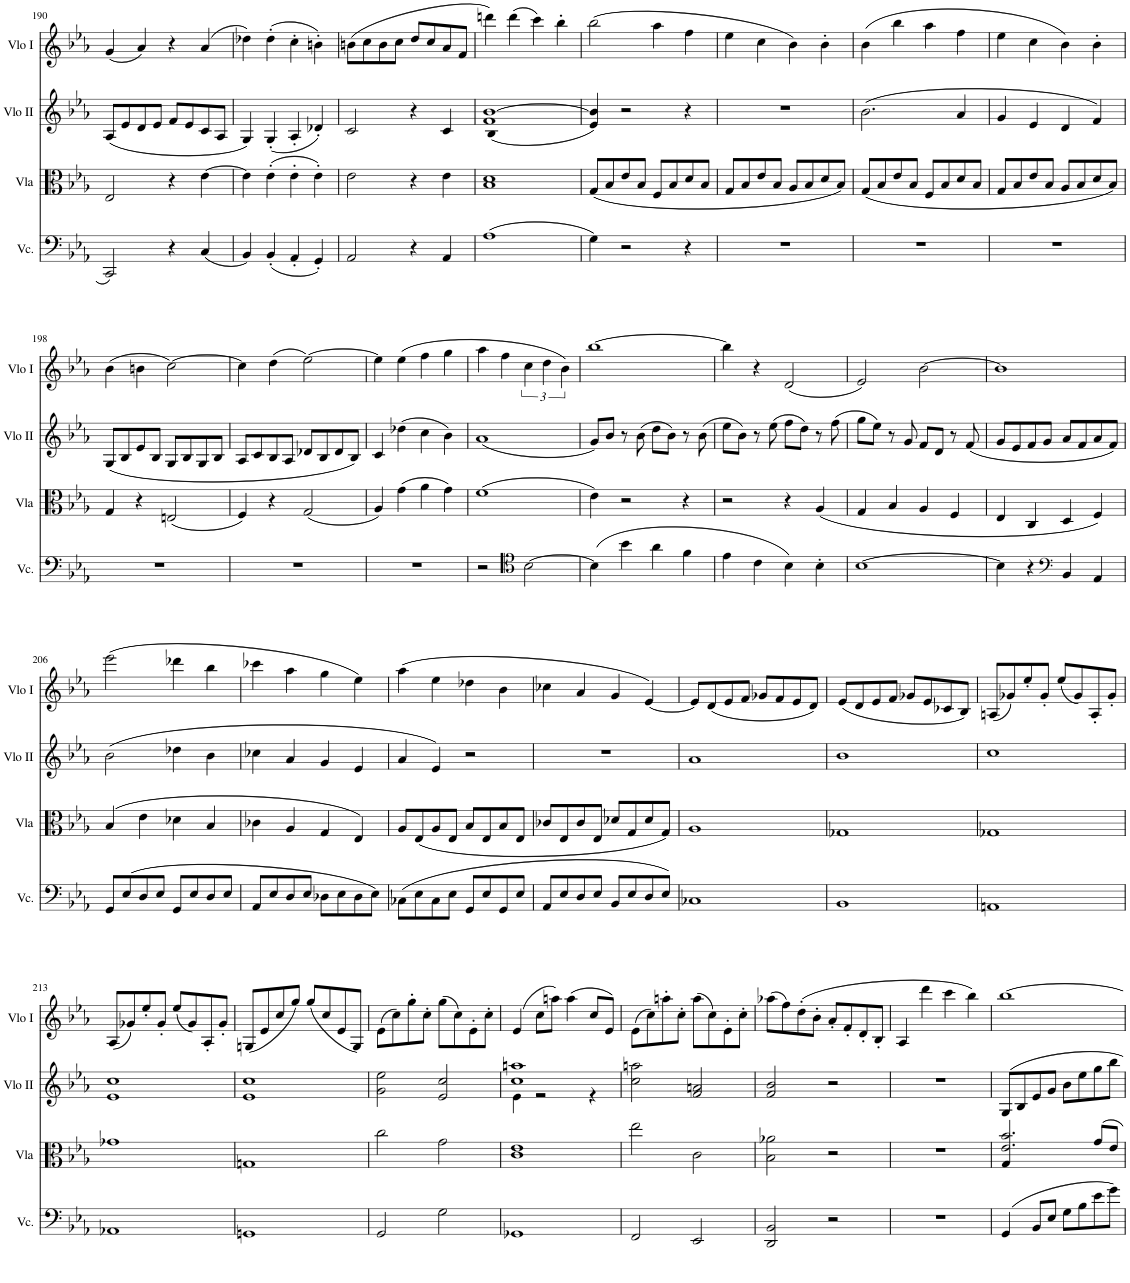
**kern	**kern	**kern	**kern
*part4	*part3	*part2	*part1
*staff4	*staff3	*staff2	*staff1
*I"Violoncello	*I"Viola	*I"Violino II	*I"Violino I
*I'Vc.	*I'Vla	*I'Vlo II	*I'Vlo I
!!LO:PB:g=z
*clefF4	*clefC3	*clefG2	*clefG2
*k[b-e-a-]	*k[b-e-a-]	*k[b-e-a-]	*k[b-e-a-]
*M4/4	*M4/4	*M4/4	*M4/4
*met(c)	*met(c)	*met(c)	*met(c)
=190	=190	=190	=190
2CC/	2E-/	(8A-/L	(4g/
.	.	8e-/	.
.	.	8d/	4a-/)
.	.	8e-/J	.
4r	4r	8f/L	4r
.	.	8e-/	.
(4C/	[4e-\	8c/	(4a-/
.	.	8A-/J	.
=191	=191	=191	=191
4BB-/)	4e-\]	4G/)	4dd-X\)
(4BB-'/	(4e-'\	(4G'/	(4dd-'\
4AA-'/	4e-'\	4A-'/	4cc'\
4GG'/)	4e-'\)	4d-X'/)	4bn'\)
=192	=192	=192	=192
2AA-/	2e-\	2c/	(8bn\L
.	.	.	8cc\
.	.	.	8b\
.	.	.	8cc\J
4r	4r	4r	8dd/L
.	.	.	8cc/
4AA-/	4e-\	4c/	8a-/
.	.	.	8f/J
=193	=193	=193	=193
!	!	!LO:N:n=1:head=solid	!
(1A-	1B- 1d	(1B- 1f [1b-	4dddn\)
.	.	.	(4ddd\
.	.	.	4ccc\)
.	.	.	4bb-'\
=194	=194	=194	=194
4G\)	(8G/L	4e-/ 4b-/])	(2bb-\
.	8B-/	.	.
2r	8e-/	2r	.
.	8B-/J	.	.
.	8F/L	.	4aa-\
.	8B-/	.	.
4r	8d/	4r	4ff\
.	8B-/J	.	.
=195	=195	=195	=195
1r	8G/L	1r	4ee-\
.	8B-/	.	.
.	8e-/	.	4cc\
.	8B-/J	.	.
.	8A-/L	.	4b-\)
.	8B-/	.	.
.	8d/	.	4b-'\
.	8B-/J)	.	.
=196	=196	=196	=196
1r	(8G/L	(2.b-\	(4b-\
.	8B-/	.	.
.	8e-/	.	4bb-\
.	8B-/J	.	.
.	8F/L	.	4aa-\
.	8B-/	.	.
.	8d/	4a-/	4ff\
.	8B-/J	.	.
=197	=197	=197	=197
1r	8G/L	4g/	4ee-\
.	8B-/	.	.
.	8e-/	4e-/	4cc\
.	8B-/J	.	.
.	8A-/L	4d/	4b-\)
.	8B-/	.	.
.	8d/	4f/)	4b-'\
.	8B-/J)	.	.
!!LO:LB:g=z
=198	=198	=198	=198
1r	4G/	(8G/L	(4b-\
.	.	8B-/	.
.	4r	8e-/	4bn\
.	.	8B-/J	.
.	(2En/	8G/L	[2cc\)
.	.	8B-/	.
.	.	8G/	.
.	.	8B-/J	.
=199	=199	=199	=199
1r	4F/)	8A-/L	4cc\]
.	.	8c/	.
.	4r	8B-/	(4dd\
.	.	8A-/J	.
.	(2G/	8d-X/L	[2ee-\)
.	.	8B-/	.
.	.	8d-/	.
.	.	8B-/J)	.
=200	=200	=200	=200
1r	4A-/)	4c/	4ee-\]
.	(4g\	(4dd-X\	(4ee-\
.	4a-\	4cc\	4ff\
.	4g\)	4b-\)	4gg\
=201	=201	=201	=201
2r	(1f	(1a-	4aa-\
.	.	.	4ff\
*clefC4	*	*	*
[2B-\	.	.	6cc\
.	.	.	6dd\
.	.	.	6b-\)
=202	=202	=202	=202
(4B-\]	4e-\)	8g/L)	[1bb-
.	.	8b-/J	.
4b-\	2r	8r	.
.	.	(8b-\	.
4a-\	.	8dd\L	.
.	.	8b-\J)	.
4f\	4r	8r	.
.	.	(8b-\	.
=203	=203	=203	=203
4e-\	2r	8ee-\L	4bb-\]
.	.	8b-\J)	.
4c\	.	8r	4r
.	.	(8ee-\	.
4B-\)	4r	8ff\L	(2d/
.	.	8dd\J)	.
4B-'\	(4A-/	8r	.
.	.	(8ff\	.
=204	=204	=204	=204
[1B-	4G/	8gg\L	2e-/)
.	.	8ee-\J)	.
.	4B-/	8r	.
.	.	8g/	.
.	4A-/	8f/L	[2b-\
.	.	8d/J	.
.	4F/	8r	.
.	.	(8f/	.
=205	=205	=205	=205
4B-\]	4E-/	8g/L	1b-]
.	.	8e-/	.
4r	4C/	8f/	.
.	.	8g/J	.
*clefF4	*	*	*
4BB-/	4D/	8a-/L	.
.	.	8f/	.
4AA-/	4F/)	8a-/	.
.	.	8f/J)	.
!!LO:LB:g=z
=206	=206	=206	=206
8GG/L	(4B-/	(2b-\	(2eee-\
(8E-/	.	.	.
8D/	4e-\	.	.
8E-/J	.	.	.
8GG/L	4d-X\	4dd-X\	4ddd-X\
8E-/	.	.	.
8D/	4B-/	4b-\	4bb-\
8E-/J	.	.	.
=207	=207	=207	=207
8AA-/L	4c-X\	4cc-X\	4ccc-X\
8E-/	.	.	.
8D/	4A-/	4a-/	4aa-\
8E-/J	.	.	.
8D-X\L	4G/	4g/	4gg\
8E-\	.	.	.
8D-\	4E-/)	4e-/	4ee-\)
8E-\J)	.	.	.
=208	=208	=208	=208
(8C-X\L	8A-/L	4a-/	(4aa-\
8E-\	(8E-/	.	.
8C-\	8A-/	4e-/)	4ee-\
8E-\J	8E-/J	.	.
8GG/L	8B-/L	2r	4dd-X\
8E-/	8E-/	.	.
8GG/	8B-/	.	4b-\
8E-/J	8E-/J	.	.
=209	=209	=209	=209
8AA-/L	8c-X/L	1r	4cc-X\
8E-/	8E-/	.	.
8D/	8c-/	.	4a-/
8E-/J	8E-/J	.	.
8BB-/L	8d-X/L	.	4g/
8E-/	8G/	.	.
8D/	8d-/	.	[4e-/)
8E-/J)	8G/J)	.	.
=210	=210	=210	=210
1C-X	1A-	1a-	8e-/L]
.	.	.	(8d/
.	.	.	8e-/
.	.	.	8f/J
.	.	.	8g-X/L
.	.	.	8f/
.	.	.	8e-/
.	.	.	8d/J)
=211	=211	=211	=211
1BB-	1G-X	1b-	(8e-/L
.	.	.	8d/
.	.	.	8e-/
.	.	.	8f/J
.	.	.	8g-X/L
.	.	.	8e-/
.	.	.	8c-X/
.	.	.	8B-/J)
=212	=212	=212	=212
1AAn	1G-X	1cc	(8An/L
.	.	.	8g-X/)
.	.	.	8ee-'/
.	.	.	8g-'/J
.	.	.	(8ee-/L
.	.	.	8g-/)
.	.	.	8A'/
.	.	.	8g-'/J
!!LO:LB:g=z
=213	=213	=213	=213
1AA-X	1g-X	1e- 1cc	(8A-/L
.	.	.	8g-X/)
.	.	.	8ee-'/
.	.	.	8g-'/J
.	.	.	(8ee-/L
.	.	.	8g-/)
.	.	.	8A-'/
.	.	.	8g-'/J
=214	=214	=214	=214
1GGn	1Gn	1e- 1cc	(8Gn/L
.	.	.	8e-/
.	.	.	8cc/
.	.	.	8gg/J)
.	.	.	(8gg/L
.	.	.	8cc/
.	.	.	8e-/
.	.	.	8G/J)
=215	=215	=215	=215
2GG/	2cc\	2g\ 2ee-\	(8e-\L
.	.	.	8cc\)
.	.	.	8gg'\
.	.	.	8cc'\J
2G\	2g\	2e-/ 2cc/	(8gg\L
.	.	.	8cc\)
.	.	.	8e-'\
.	.	.	8cc'\J
=216	=216	=216	=216
*	*	*^	*
1GG-X	1c 1e-	1cc 1aan	4e-\	(4e-/
.	.	.	2r	8cc\L
.	.	.	.	8aan\J)
.	.	.	.	(4aa\
.	.	.	4r	8cc/L
.	.	.	.	8e-/J)
*	*	*v	*v	*
=217	=217	=217	=217
2FF/	2ee-\	2cc\ 2aan\	(8e-\L
.	.	.	8cc\)
.	.	.	8aan'\
.	.	.	8cc'\J
2EE-/	2c\	2f/ 2an/	(8aa\L
.	.	.	8cc\)
.	.	.	8e-'\
.	.	.	8cc'\J
=218	=218	=218	=218
2DD/ 2BB-/	2B-\ 2a-X\	2f/ 2b-/	(8aa-X\L
.	.	.	8ff\)
.	.	.	(8dd'\
.	.	.	8b-'\J
2r	2r	2r	8a-'/L
.	.	.	8f'/
.	.	.	8d'/
.	.	.	8B-'/J
=219	=219	=219	=219
1r	1r	1r	4A-/
.	.	.	4ddd\
.	.	.	4ccc\
.	.	.	4bb-\)
=220	=220	=220	=220
!	!LO:N:n=1:head=solid	!	!
(4GG/	2.G/ 2.e-/ 2.b-/	8G/L	[1bb-
.	.	8B-/	.
8BB-/L	.	8e-/	.
8E-/J	.	8g/J	.
8G\L	.	8b-\L	.
8B-\	.	8ee-\	.
8e-\	8g/L	8gg\	.
8g\J)	8e-/J	8bb-\J	.
=	=	=	=
*-	*-	*-	*-
